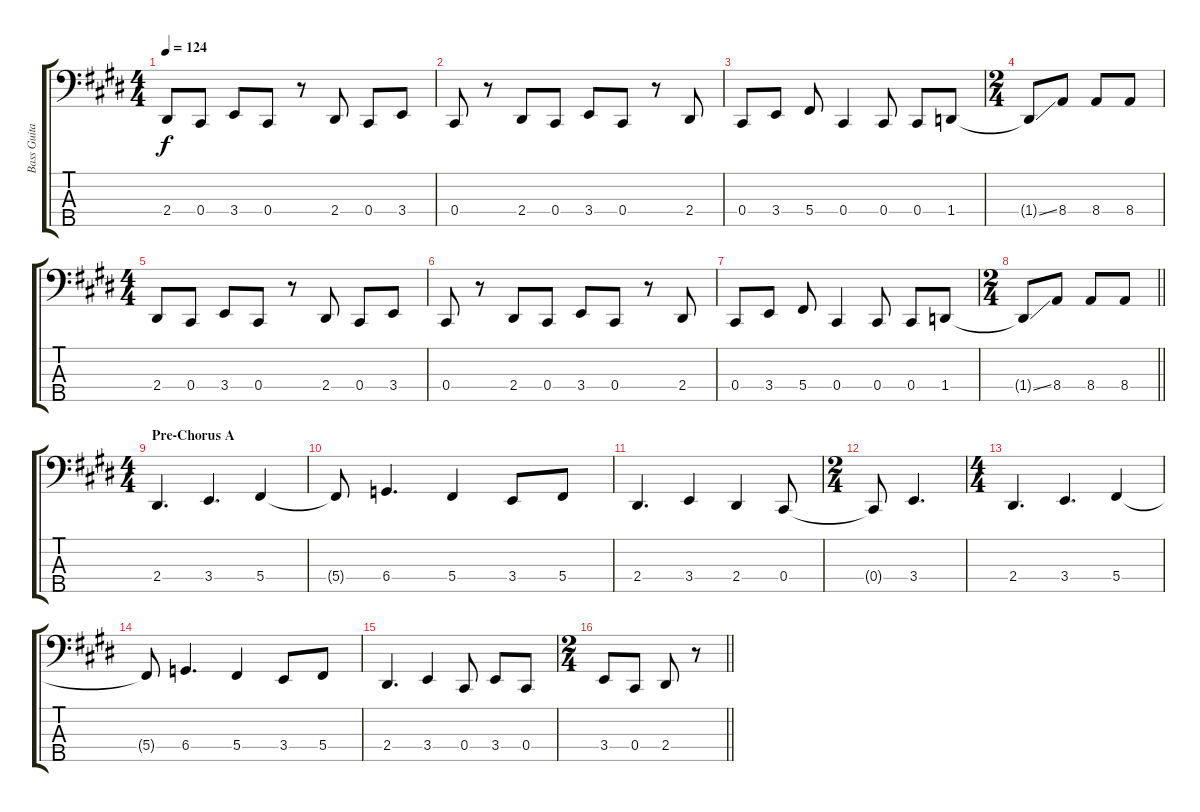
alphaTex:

\track ("Bass Guitar" "Bass Guita") {instrument electricbasspick}
\staff {score tabs}
\tuning (Gb2 Db2 Ab1 Db1 Bb0) {hide}
\ts (4 4)
\tempo 124
\clef f4
\ks e
2.4.8{dy f} 0.4.8 3.4.8 0.4.8 r.8 2.4.8 0.4.8 3.4.8 |
0.4.8 r.8 2.4.8 0.4.8 3.4.8 0.4.8 r.8 2.4.8 |
0.4.8 3.4.8 5.4.8 0.4.4 0.4.8 0.4.8 1.4.8 |
\ts (2 4)
1.4{ss t}.8 8.4.8 8.4.8 8.4.8 |
\ts (4 4)
2.4.8 0.4.8 3.4.8 0.4.8 r.8 2.4.8 0.4.8 3.4.8 |
0.4.8 r.8 2.4.8 0.4.8 3.4.8 0.4.8 r.8 2.4.8 |
0.4.8 3.4.8 5.4.8 0.4.4 0.4.8 0.4.8 1.4.8 |
\ts (2 4)
\barLineRight lightlight
1.4{ss t}.8 8.4.8 8.4.8 8.4.8 |
\ts (4 4)
\section ("" "Pre-Chorus A")
2.4.4{d} 3.4.4{d} 5.4.4 |
5.4{t}.8 6.4.4{d} 5.4.4 3.4.8 5.4.8 |
2.4.4{d} 3.4.4 2.4.4 0.4.8 |
\ts (2 4)
0.4{t}.8 3.4.4{d} |
\ts (4 4)
2.4.4{d} 3.4.4{d} 5.4.4 |
5.4{t}.8 6.4.4{d} 5.4.4 3.4.8 5.4.8 |
2.4.4{d} 3.4.4 0.4.8 3.4.8 0.4.8 |
\ts (2 4)
\barLineRight lightlight
3.4.8 0.4.8 2.4.8 r.8
